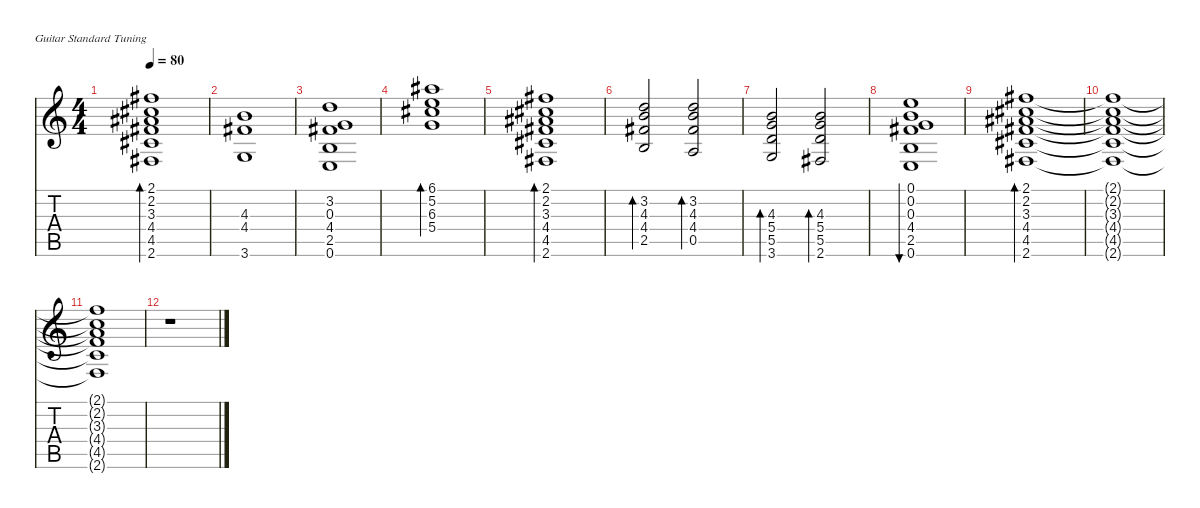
\defaultSystemsLayout 4
\hideDynamics
\bracketExtendMode nobrackets
\singleTrackTrackNamePolicy hidden
\multiTrackTrackNamePolicy hidden
\firstSystemTrackNameMode fullname
\firstSystemTrackNameOrientation horizontal
\otherSystemsTrackNameOrientation horizontal
\track ("Guitar  1" "jz.guit.") {defaultSystemsLayout 8 instrument electricguitarjazz}
\staff {score tabs}
\tuning (E4 B3 G3 D3 A2 E2)
\ts (4 4)
\tempo 80
\clef g2
\ks c
(2.1{acc #} 2.2{acc #} 3.3{acc #} 4.4{acc #} 4.5{acc #} 2.6{acc #}).1{bd 120 dy f beam Up} |
(4.3 4.4{acc #} 3.6).1{beam Up} |
(3.2 0.3 4.4{acc #} 2.5 0.6).1{beam Up} |
(6.1{acc #} 5.2 6.3{acc #} 5.4).1{bd 120 beam Down} |
(2.1{acc #} 2.2{acc #} 3.3{acc #} 4.4{acc #} 4.5{acc #} 2.6{acc #}).1{bd 120 beam Up} |
(3.2 4.3 4.4{acc #} 2.5).2{bd 60 beam Up} (3.2 4.3 4.4{acc #} 0.5).2{bd 60 beam Up} |
(4.3 5.4 5.5 3.6).2{bd 60 beam Up} (4.3 5.4 5.5 2.6{acc #}).2{bd 60 beam Up} |
(0.1 0.2 0.3 4.4{acc #} 2.5 0.6).1{bu 240 beam Up} |
(2.1{acc #} 2.2{acc #} 3.3{acc #} 4.4{acc #} 4.5{acc #} 2.6{acc #}).1{bd 120 beam Up} |
(2.1{t acc #} 2.2{t acc #} 3.3{t acc #} 4.4{t acc #} 4.5{t acc #} 2.6{t acc #}).1{beam Up} |
(2.1{t acc #} 2.2{t acc #} 3.3{t acc #} 4.4{t acc #} 4.5{t acc #} 2.6{t acc #}).1{beam Up} |
r.1{beam Down}
